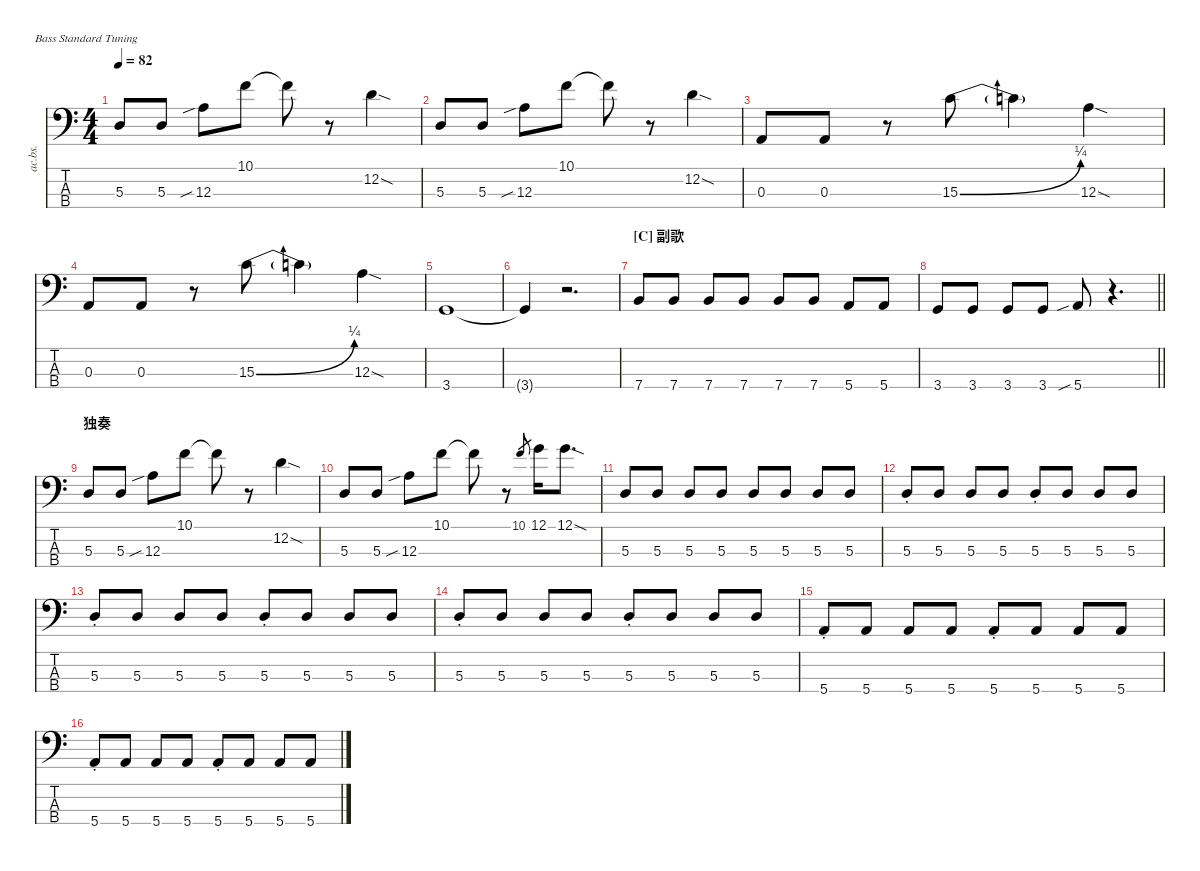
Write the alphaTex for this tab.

\defaultSystemsLayout 4
\hideDynamics
\bracketExtendMode nobrackets
\track ("Acoustic Bass" "ac.bs.") {instrument acousticbass}
\staff {score tabs}
\tuning (G2 D2 A1 E1)
\ts (4 4)
\tempo 82
\clef f4
\ks c
5.3.8{dy mf beam Up} 5.3.8{beam Up} 12.3{sib}.8{beam Down} 10.1.8{beam Down} 10.1{t}.8{beam Down} r.8{beam Down} 12.2{sod}.4{beam Down} |
5.3.8{beam Up} 5.3.8{beam Up} 12.3{sib}.8{beam Down} 10.1.8{beam Down} 10.1{t}.8{beam Down} r.8{beam Down} 12.2{sod}.4{beam Down} |
0.3.8{beam Up} 0.3.8{beam Up} r.8{beam Down} 15.3{be (bend 0 0 15.6 1)}.8{beam Down} 15.3{t}.4{beam Down} 12.3{sod}.4{beam Down} |
0.3.8{beam Up} 0.3.8{beam Up} r.8{beam Down} 15.3{be (bend 0 0 15.6 1)}.8{beam Down} 15.3{t}.4{beam Down} 12.3{sod}.4{beam Down} |
3.4.1{beam Up} |
3.4{t}.4{beam Up} r.2{d beam Down} |
\section ("C" "副歌")
7.4.8{beam Up} 7.4.8{beam Up} 7.4.8{beam Up} 7.4.8{beam Up} 7.4.8{beam Up} 7.4.8{beam Up} 5.4.8{beam Up} 5.4.8{beam Up} |
\barLineRight lightlight
3.4.8{beam Up} 3.4.8{beam Up} 3.4.8{beam Up} 3.4.8{beam Up} 5.4{sib}.8{beam Up} r.4{d beam Down} |
\section ("" "独奏")
5.3.8{beam Up} 5.3.8{beam Up} 12.3{sib}.8{beam Down} 10.1.8{beam Down} 10.1{t}.8{beam Down} r.8{beam Down} 12.2{sod}.4{beam Down} |
5.3.8{beam Up} 5.3.8{beam Up} 12.3{sib}.8{beam Down} 10.1.8{beam Down} 10.1{t}.8{beam Down} r.8{beam Down} 10.1.8{gr beam Up} 12.1.16{beam Down} 12.1{sod}.8{d beam Down} |
5.3.8{beam Up} 5.3.8{beam Up} 5.3.8{beam Up} 5.3.8{beam Up} 5.3.8{beam Up} 5.3.8{beam Up} 5.3.8{beam Up} 5.3.8{beam Up} |
5.3{st}.8{beam Up} 5.3.8{beam Up} 5.3.8{beam Up} 5.3.8{beam Up} 5.3{st}.8{beam Up} 5.3.8{beam Up} 5.3.8{beam Up} 5.3.8{beam Up} |
5.3{st}.8{beam Up} 5.3.8{beam Up} 5.3.8{beam Up} 5.3.8{beam Up} 5.3{st}.8{beam Up} 5.3.8{beam Up} 5.3.8{beam Up} 5.3.8{beam Up} |
5.3{st}.8{beam Up} 5.3.8{beam Up} 5.3.8{beam Up} 5.3.8{beam Up} 5.3{st}.8{beam Up} 5.3.8{beam Up} 5.3.8{beam Up} 5.3.8{beam Up} |
5.4{st}.8{beam Up} 5.4.8{beam Up} 5.4.8{beam Up} 5.4.8{beam Up} 5.4{st}.8{beam Up} 5.4.8{beam Up} 5.4.8{beam Up} 5.4.8{beam Up} |
5.4{st}.8{beam Up} 5.4.8{beam Up} 5.4.8{beam Up} 5.4.8{beam Up} 5.4{st}.8{beam Up} 5.4.8{beam Up} 5.4.8{beam Up} 5.4.8{beam Up}
